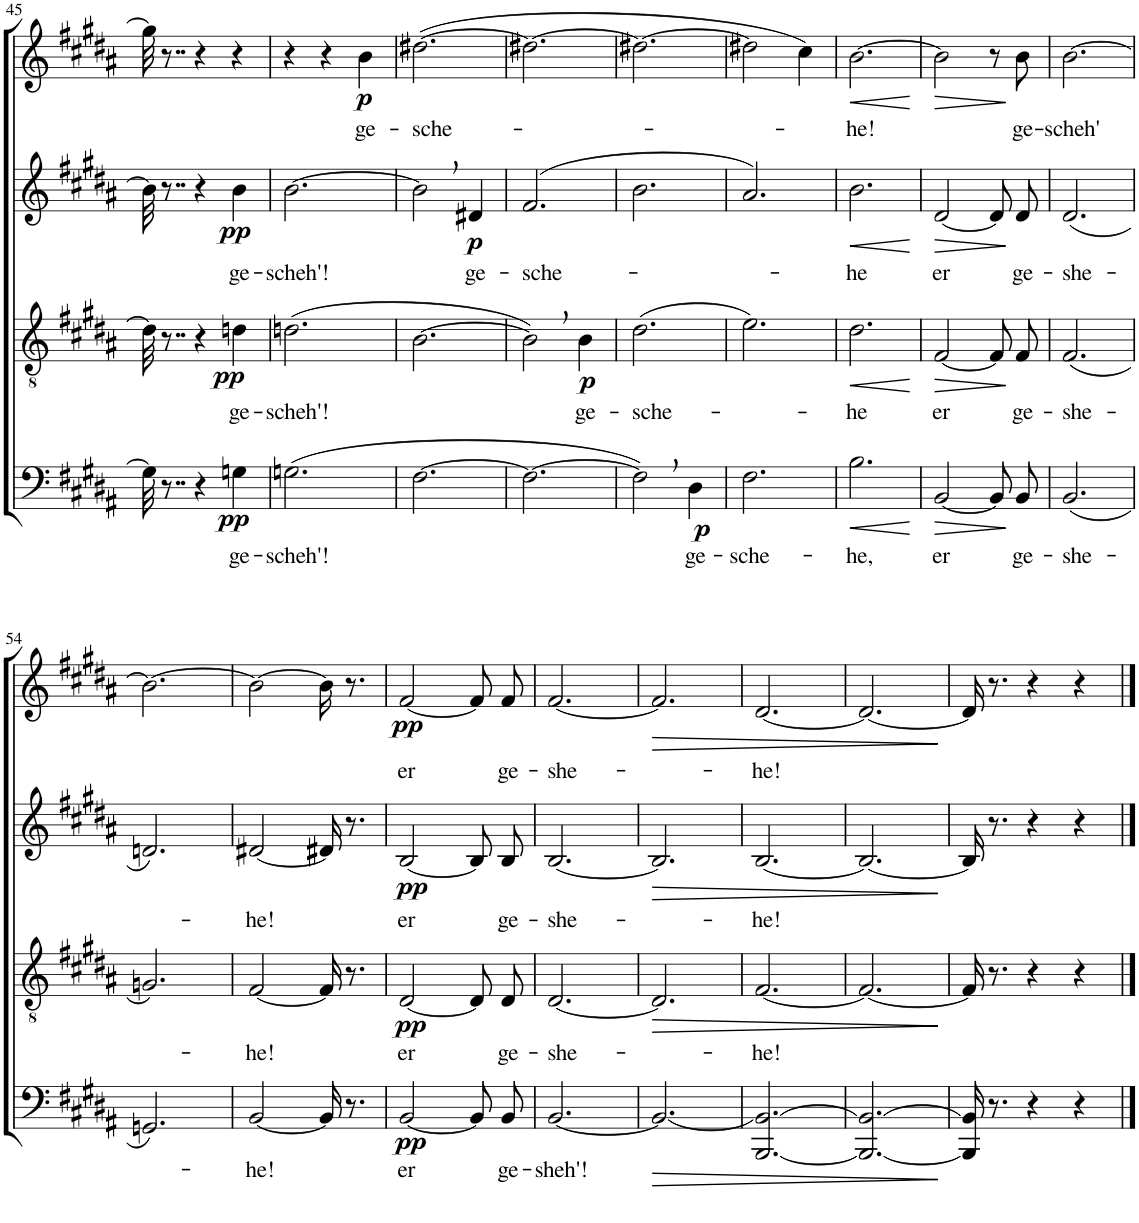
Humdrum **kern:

**kern	**text	**dynam	**kern	**text	**dynam	**kern	**text	**dynam	**kern	**text	**dynam
*part4	*part4	*part4	*part3	*part3	*part3	*part2	*part2	*part2	*part1	*part1	*part1
*staff4	*staff4	*staff4	*staff3	*staff3	*staff3	*staff2	*staff2	*staff2	*staff1	*staff1	*staff1
*I"Bassi	*	*	*I"Tenori	*	*	*I"Contralti	*	*	*I"Soprani	*	*
!!LO:PB:g=z
*clefF4	*	*	*clefGv2	*	*	*clefG2	*	*	*clefG2	*	*
*k[f#c#g#d#a#]	*	*	*k[f#c#g#d#a#]	*	*	*k[f#c#g#d#a#]	*	*	*k[f#c#g#d#a#]	*	*
*B:	*	*	*B:	*	*	*B:	*	*	*B:	*	*
*M3/4	*	*	*M3/4	*	*	*M3/4	*	*	*M3/4	*	*
=45	=45	=45	=45	=45	=45	=45	=45	=45	=45	=45	=45
32G\]	.	.	32d\]	.	.	32b\]	.	.	32gg\]	.	.
8..r	.	.	8..r	.	.	8..r	.	.	8..r	.	.
4r	.	.	4r	.	.	4r	.	.	4r	.	.
!	!LO:LY:b	!LO:DY:b	!	!LO:LY:b	!LO:DY:b	!	!LO:LY:b	!LO:DY:b	!	!	!
4Gn\	ge-	pp	4dn\	ge-	pp	4b\	ge-	pp	4r	.	.
=46	=46	=46	=46	=46	=46	=46	=46	=46	=46	=46	=46
!	!LO:LY:b	!	!	!LO:LY:b	!	!	!LO:LY:b	!	!	!	!
(2.Gn\	-scheh'!	.	(2.dn\	-scheh'!	.	[2.b\	-scheh'!	.	4r	.	.
.	.	.	.	.	.	.	.	.	4r	.	.
!	!	!	!	!	!	!	!	!	!	!LO:LY:b	!LO:DY:b
.	.	.	.	.	.	.	.	.	4b\	ge-	p
=47	=47	=47	=47	=47	=47	=47	=47	=47	=47	=47	=47
!	!	!	!	!	!	!	!	!	!	!LO:LY:b	!
[2.F#\	.	.	[2.B\	.	.	2b,\]	.	.	([2.dd#X\	-sche-	.
!	!	!	!	!	!	!	!LO:LY:b	!LO:DY:b	!	!	!
.	.	.	.	.	.	4d#X/	ge-	p	.	.	.
=48	=48	=48	=48	=48	=48	=48	=48	=48	=48	=48	=48
!	!	!	!	!	!	!	!LO:LY:b	!	!	!	!
2.F#\_	.	.	2B,\])	.	.	(2.f#/	-sche-	.	2.dd#X\_	.	.
!	!	!	!	!LO:LY:b	!LO:DY:b	!	!	!	!	!	!
.	.	.	4B\	ge-	p	.	.	.	.	.	.
=49	=49	=49	=49	=49	=49	=49	=49	=49	=49	=49	=49
!	!	!	!	!LO:LY:b	!	!	!	!	!	!	!
2F#,\])	.	.	(2.d#\	-sche-	.	2.b\	.	.	2.dd#X\_	.	.
!	!LO:LY:b	!LO:DY:b	!	!	!	!	!	!	!	!	!
4D#\	ge-	p	.	.	.	.	.	.	.	.	.
=50	=50	=50	=50	=50	=50	=50	=50	=50	=50	=50	=50
!	!LO:LY:b	!	!	!	!	!	!	!	!	!	!
2.F#\	-sche-	.	2.e\)	.	.	2.a#/)	.	.	2dd#X\]	.	.
.	.	.	.	.	.	.	.	.	4cc#\)	.	.
=51	=51	=51	=51	=51	=51	=51	=51	=51	=51	=51	=51
!	!LO:LY:b	!LO:HP:b	!	!LO:LY:b	!LO:HP:b	!	!LO:LY:b	!LO:HP:b	!	!LO:LY:b	!LO:HP:b
2.B\	-he,	<	2.d#\	-he	<	2.b\	-he	<	[2.b\	-he!	<
.	.	[	.	.	[	.	.	[	.	.	[
=52	=52	=52	=52	=52	=52	=52	=52	=52	=52	=52	=52
!	!LO:LY:b	!LO:HP:b	!	!LO:LY:b	!LO:HP:b	!	!LO:LY:b	!LO:HP:b	!	!	!LO:HP:b
[2BB/	er	>	[2F#/	er	>	[2d#/	er	>	2b\]	.	>
8BB/L]	.	.	8F#/L]	.	.	8d#/L]	.	.	8r	.	.
!	!LO:LY:b	!	!	!LO:LY:b	!	!	!LO:LY:b	!	!	!LO:LY:b	!
8BB/J	ge-	]	8F#/J	ge-	]	8d#/J	ge-	]	8b\	ge-	]
=53	=53	=53	=53	=53	=53	=53	=53	=53	=53	=53	=53
!	!LO:LY:b	!	!	!LO:LY:b	!	!	!LO:LY:b	!	!	!LO:LY:b	!
(2.BB/	-she-	.	(2.F#/	-she-	.	(2.d#/	-she-	.	[2.b\	-scheh'	.
!!LO:LB:g=z
=54	=54	=54	=54	=54	=54	=54	=54	=54	=54	=54	=54
2.GGn/)	.	.	2.Gn/)	.	.	2.dn/)	.	.	2.b\_	.	.
=55	=55	=55	=55	=55	=55	=55	=55	=55	=55	=55	=55
!	!LO:LY:b	!	!	!LO:LY:b	!	!	!LO:LY:b	!	!	!	!
[2BB/	-he!	.	[2F#/	-he!	.	[2d#X/	-he!	.	2b\_	.	.
16BB/]	.	.	16F#/]	.	.	16d#X/]	.	.	16b\]	.	.
8.r	.	.	8.r	.	.	8.r	.	.	8.r	.	.
=56	=56	=56	=56	=56	=56	=56	=56	=56	=56	=56	=56
!	!LO:LY:b	!LO:DY:b	!	!LO:LY:b	!LO:DY:b	!	!LO:LY:b	!LO:DY:b	!	!LO:LY:b	!LO:DY:b
[2BB/	er	pp	[2D#/	er	pp	[2B/	er	pp	[2f#/	er	pp
8BB/L]	.	.	8D#/L]	.	.	8B/L]	.	.	8f#/L]	.	.
!	!LO:LY:b	!	!	!LO:LY:b	!	!	!LO:LY:b	!	!	!LO:LY:b	!
8BB/J	ge-	.	8D#/J	ge-	.	8B/J	ge-	.	8f#/J	ge-	.
=57	=57	=57	=57	=57	=57	=57	=57	=57	=57	=57	=57
!	!LO:LY:b	!	!	!LO:LY:b	!	!	!LO:LY:b	!	!	!LO:LY:b	!
[2.BB/	-sheh'!	.	[2.D#/	-she-	.	[2.B/	-she-	.	[2.f#/	-she-	.
=58	=58	=58	=58	=58	=58	=58	=58	=58	=58	=58	=58
!	!	!LO:HP:b	!	!	!LO:HP:b	!	!	!LO:HP:b	!	!	!LO:HP:b
2.BB/_	.	>	2.D#/]	.	>	2.B/]	.	>	2.f#/]	.	>
=59	=59	=59	=59	=59	=59	=59	=59	=59	=59	=59	=59
!	!	!	!	!LO:LY:b	!	!	!LO:LY:b	!	!	!LO:LY:b	!
[2.BBB/ 2.BB/_	.	.	[2.F#/	-he!	.	[2.B/	-he!	.	[2.d#/	-he!	.
=60	=60	=60	=60	=60	=60	=60	=60	=60	=60	=60	=60
2.BBB/_ 2.BB/_	.	.	2.F#/_	.	.	2.B/_	.	.	2.d#/_	.	.
.	.	]	.	.	]	.	.	]	.	.	]
=61	=61	=61	=61	=61	=61	=61	=61	=61	=61	=61	=61
16BBB/] 16BB/]	.	.	16F#/]	.	.	16B/]	.	.	16d#/]	.	.
8.r	.	.	8.r	.	.	8.r	.	.	8.r	.	.
4r	.	.	4r	.	.	4r	.	.	4r	.	.
4r	.	.	4r	.	.	4r	.	.	4r	.	.
==	==	==	==	==	==	==	==	==	==	==	==
*-	*-	*-	*-	*-	*-	*-	*-	*-	*-	*-	*-
